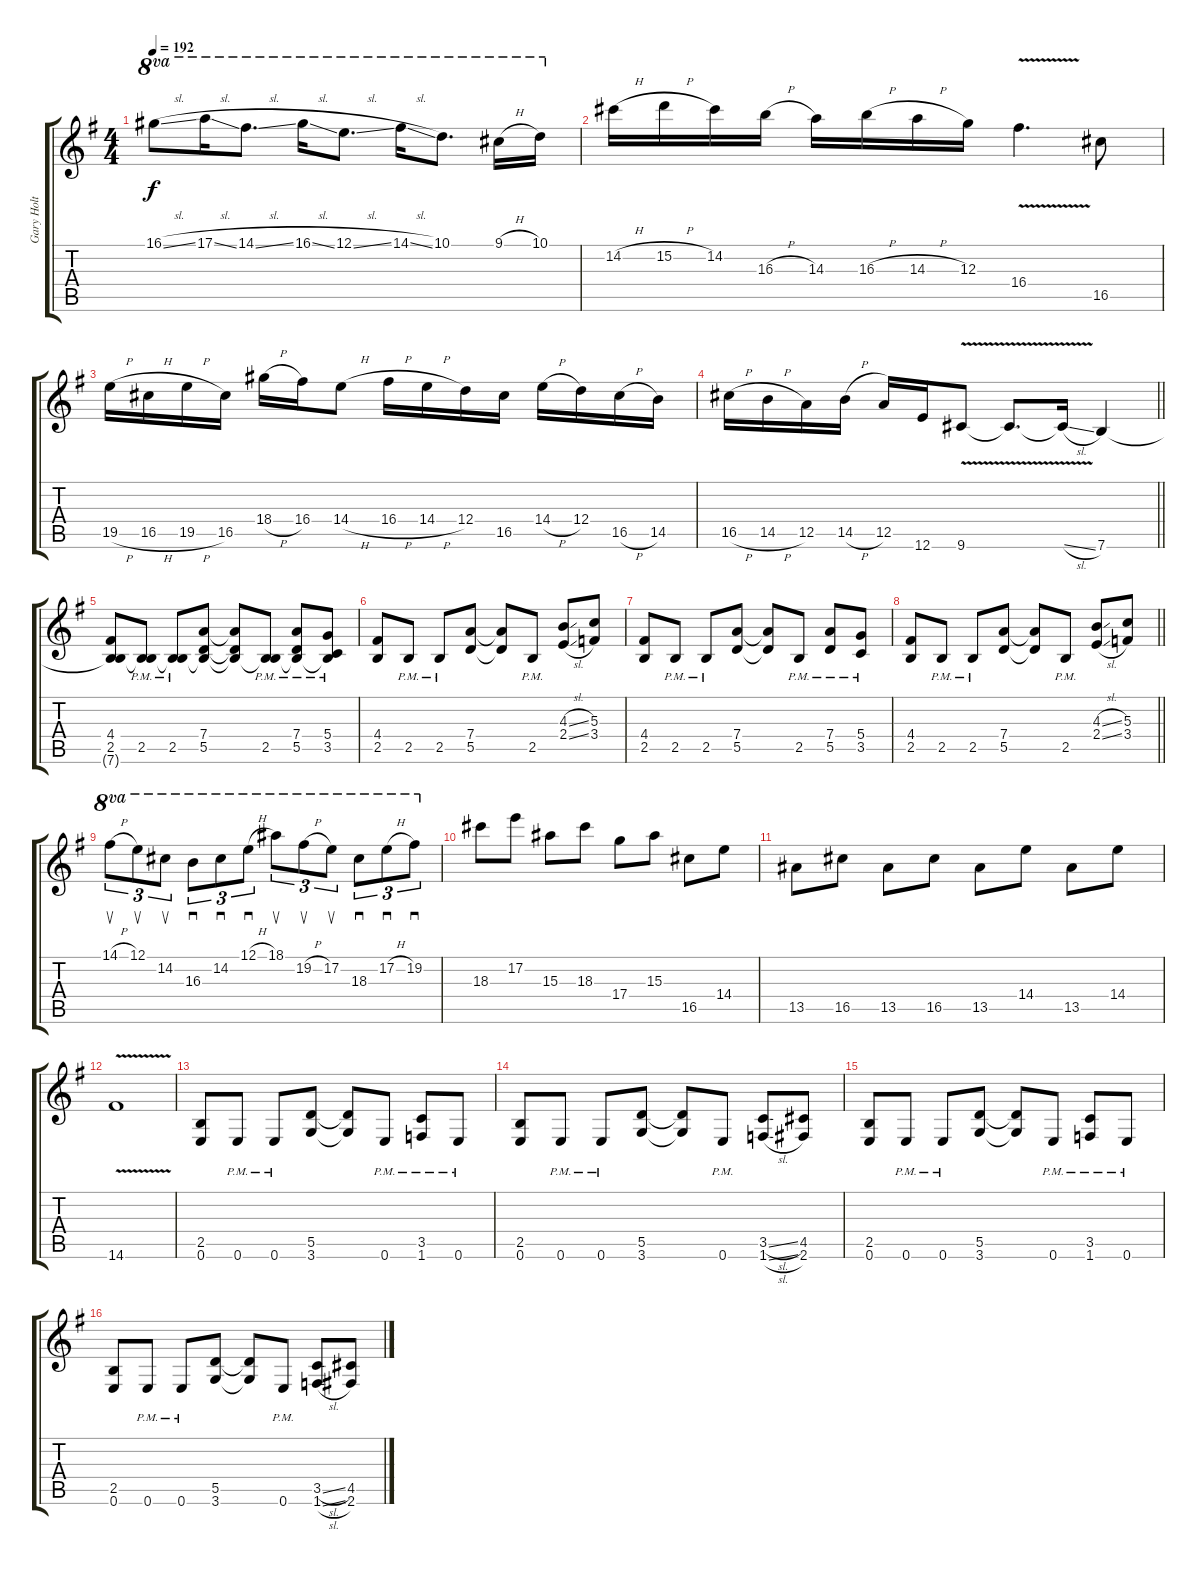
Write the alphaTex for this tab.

\track ("Gary Holt" "Gary Holt") {instrument distortionguitar}
\staff {score tabs}
\tuning (E4 B3 G3 D3 A2 E2) {hide}
\ts (4 4)
\tempo 192
\clef g2
\ks g
16.1{sl}.8{ot 8va dy f} 17.1{sl}.16{ot 8va} 14.1{sl}.8{d ot 8va} 16.1{sl}.16{ot 8va} 12.1{sl}.8{d ot 8va} 14.1{sl}.16{ot 8va} 10.1.8{d ot 8va} 9.1{h}.16{ot 8va} 10.1.16{ot 8va} |
14.2{h}.16 15.2{h}.16 14.2.16 16.3{h}.16 14.3.16 16.3{h}.16 14.3{h}.16 12.3.16 16.4{v}.4{d} 16.5.8 |
19.5{h}.16 16.5{h}.16 19.5{h}.16 16.5.16 18.4{h}.16 16.4.16 14.4{h}.8 16.4{h}.16 14.4{h}.16 12.4.16 16.5.16 14.4{h}.16 12.4.16 16.5{h}.16 14.5.16 |
\barLineRight lightlight
16.5{h}.16 14.5{h}.16 12.5.16 14.5{h}.16 12.5.16 12.6.16 9.6{v}.8 9.6{v t}.8{d} 9.6{sl t}.16 7.6.4 |
(4.4 2.5 7.6{t}).8 (2.5{pm} 7.6{pm t}).8 (2.5{pm} 7.6{pm t}).8 (7.4 5.5 7.6{t}).8 (7.4{t} 5.5{t} 7.6{t}).8 (2.5{pm} 7.6{pm t}).8 (7.4{pm} 5.5{pm} 7.6{pm t}).8 (5.4{pm} 3.5{pm} 7.6{pm t}).8 |
(4.4 2.5).8 2.5{pm}.8 2.5{pm}.8 (7.4 5.5).8 (7.4{t} 5.5{t}).8 2.5{pm}.8 (4.3{sl} 2.4{sl}).8 (5.3 3.4).8 |
(4.4 2.5).8 2.5{pm}.8 2.5{pm}.8 (7.4 5.5).8 (7.4{t} 5.5{t}).8 2.5{pm}.8 (7.4{pm} 5.5{pm}).8 (5.4{pm} 3.5{pm}).8 |
\barLineRight lightlight
(4.4 2.5).8 2.5{pm}.8 2.5{pm}.8 (7.4 5.5).8 (7.4{t} 5.5{t}).8 2.5{pm}.8 (4.3{sl} 2.4{sl}).8 (5.3 3.4).8 |
14.1{h}.8{su tu (3 2) ot 8va} 12.1.8{su tu (3 2) ot 8va} 14.2.8{su tu (3 2) ot 8va} 16.3.8{sd tu (3 2) ot 8va} 14.2.8{sd tu (3 2) ot 8va} 12.1{h}.8{sd tu (3 2) ot 8va} 18.1.8{su tu (3 2) ot 8va} 19.2{h}.8{su tu (3 2) ot 8va} 17.2.8{su tu (3 2) ot 8va} 18.3.8{sd tu (3 2) ot 8va} 17.2{h}.8{sd tu (3 2) ot 8va} 19.2.8{sd tu (3 2) ot 8va} |
18.3.8 17.2.8 15.3.8 18.3.8 17.4.8 15.3.8 16.5.8 14.4.8 |
13.5.8 16.5.8 13.5.8 16.5.8 13.5.8 14.4.8 13.5.8 14.4.8 |
14.6{v}.1 |
(2.5 0.6).8 0.6{pm}.8 0.6{pm}.8 (5.5 3.6).8 (5.5{t} 3.6{t}).8 0.6{pm}.8 (3.5{pm} 1.6{pm}).8 0.6{pm}.8 |
(2.5 0.6).8 0.6{pm}.8 0.6{pm}.8 (5.5 3.6).8 (5.5{t} 3.6{t}).8 0.6{pm}.8 (3.5{sl} 1.6{sl}).8 (4.5 2.6).8 |
(2.5 0.6).8 0.6{pm}.8 0.6{pm}.8 (5.5 3.6).8 (5.5{t} 3.6{t}).8 0.6{pm}.8 (3.5{pm} 1.6{pm}).8 0.6{pm}.8 |
(2.5 0.6).8 0.6{pm}.8 0.6{pm}.8 (5.5 3.6).8 (5.5{t} 3.6{t}).8 0.6{pm}.8 (3.5{sl} 1.6{sl}).8 (4.5 2.6).8
